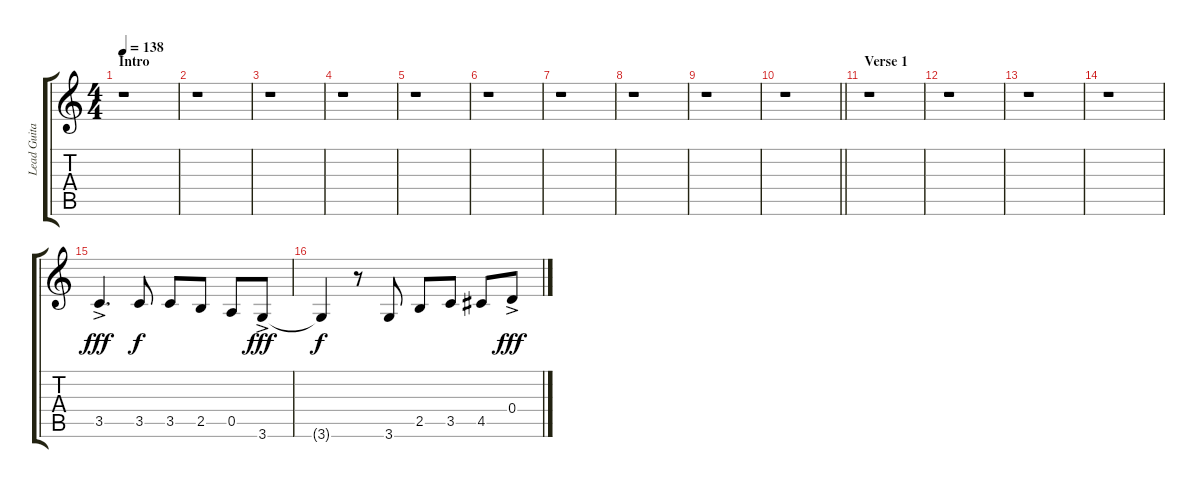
\track ("Lead Guitar 2 (Joe Walsh)" "Lead Guita") {instrument electricguitarclean}
\staff {score tabs}
\tuning (E4 B3 G3 D3 A2 E2) {hide}
\ts (4 4)
\section ("" "Intro")
\tempo 138
\clef g2
\ks c
r.1{dy fff instrument electricguitarclean} |
r.1 |
r.1 |
r.1 |
r.1 |
r.1 |
r.1 |
r.1 |
r.1 |
\barLineRight lightlight
r.1 |
\section ("" "Verse 1")
r.1 |
r.1 |
r.1 |
r.1 |
3.5{ac}.4{d volume 11} 3.5.8{dy f} 3.5.8 2.5.8 0.5.8 3.6{ac}.8{dy fff} |
3.6{t}.4{dy f} r.8 3.6.8 2.5.8 3.5.8 4.5.8 0.4{ac}.8{dy fff}
